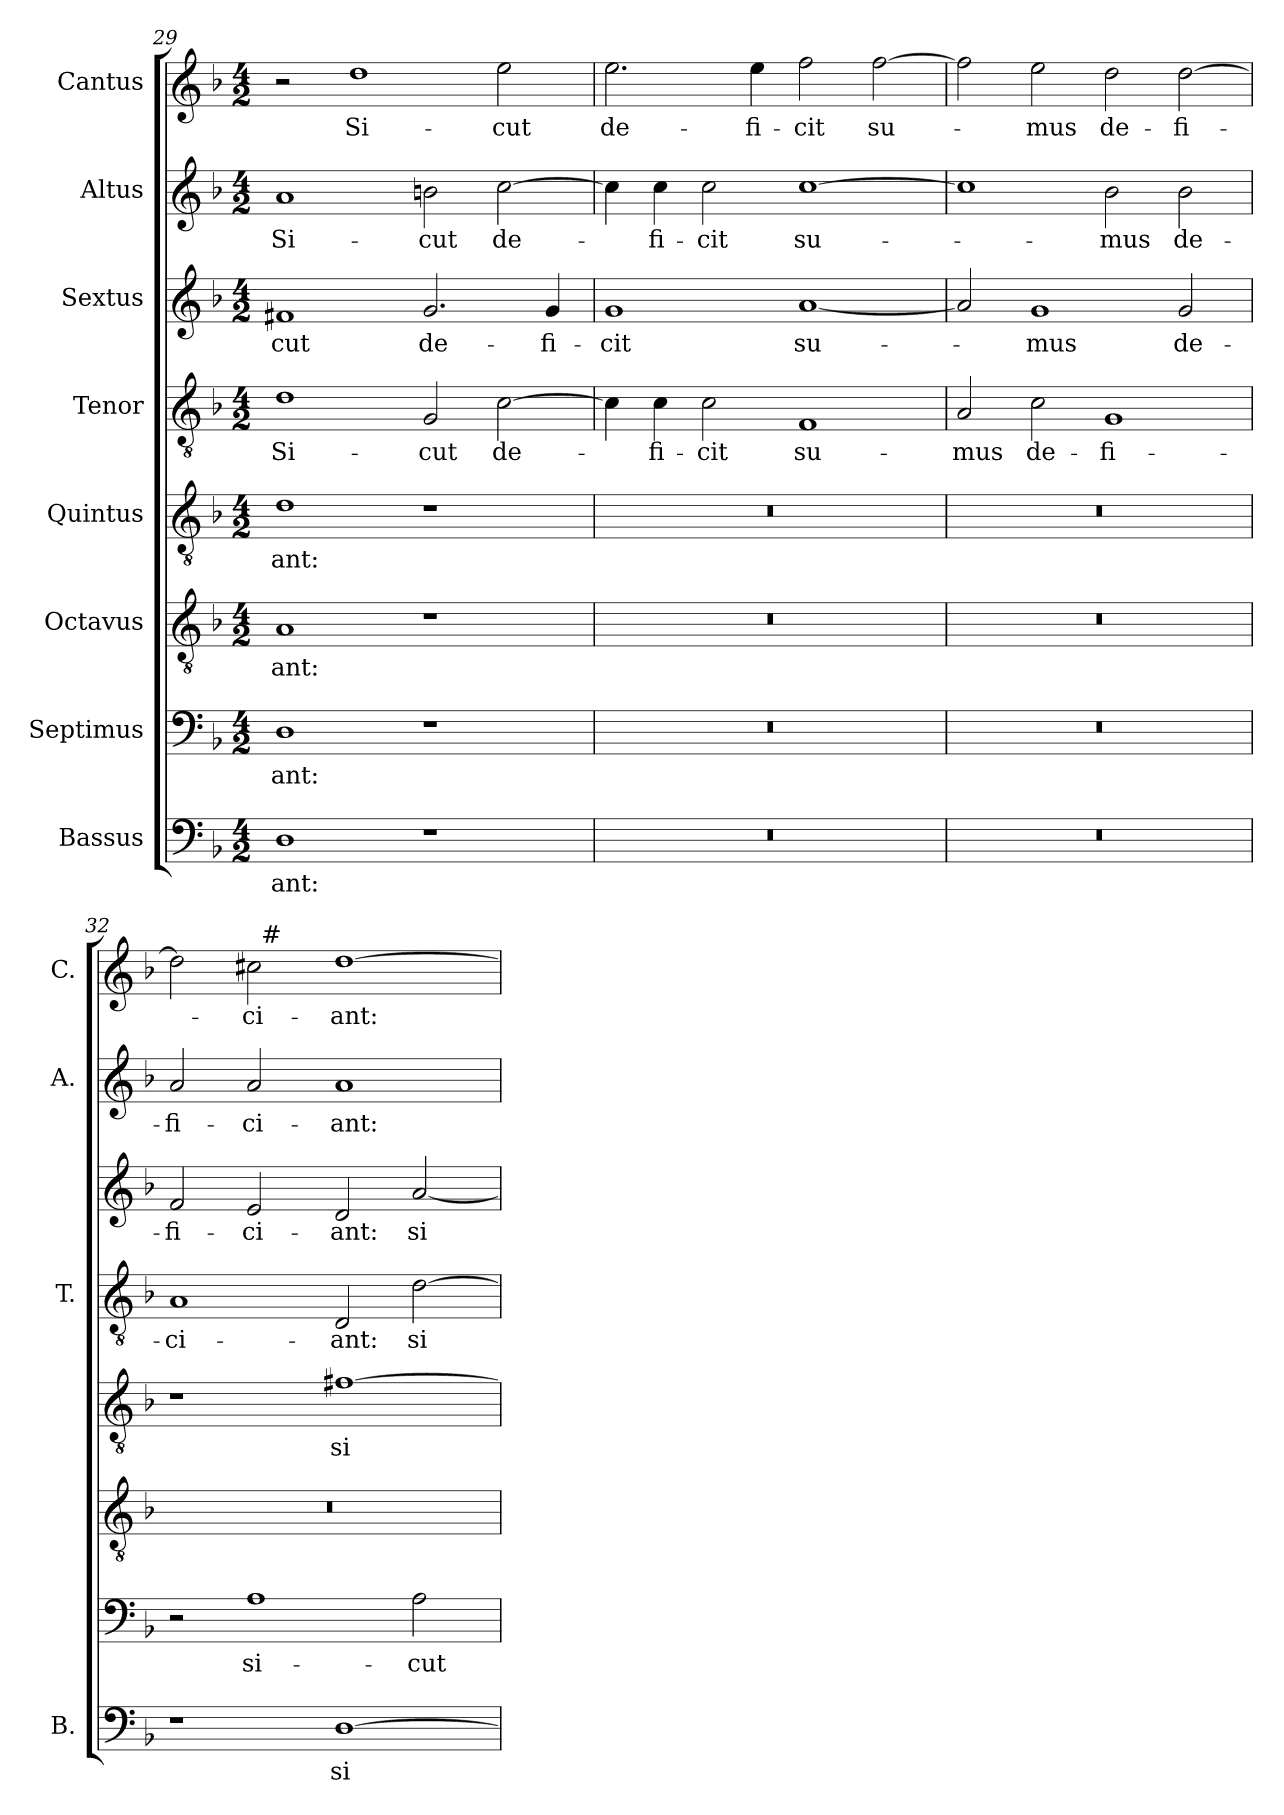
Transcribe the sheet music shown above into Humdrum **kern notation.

**kern	**text	**kern	**text	**kern	**text	**kern	**text	**kern	**text	**kern	**text	**kern	**text	**kern	**text
*part8	*part8	*part7	*part7	*part6	*part6	*part5	*part5	*part4	*part4	*part3	*part3	*part2	*part2	*part1	*part1
*staff8	*staff8	*staff7	*staff7	*staff6	*staff6	*staff5	*staff5	*staff4	*staff4	*staff3	*staff3	*staff2	*staff2	*staff1	*staff1
*I"Bassus	*	*I"Septimus	*	*I"Octavus	*	*I"Quintus	*	*I"Tenor	*	*I"Sextus	*	*I"Altus	*	*I"Cantus	*
*I'B.	*	*	*	*	*	*	*	*I'T.	*	*	*	*I'A.	*	*I'C.	*
*clefF4	*	*clefF4	*	*clefGv2	*	*clefGv2	*	*clefGv2	*	*clefG2	*	*clefG2	*	*clefG2	*
*	*	*	*	*ITrd7c12	*	*ITrd7c12	*	*ITrd7c12	*	*	*	*	*	*	*
*k[b-]	*	*k[b-]	*	*k[b-]	*	*k[b-]	*	*k[b-]	*	*k[b-]	*	*k[b-]	*	*k[b-]	*
*d:	*	*d:	*	*d:	*	*d:	*	*d:	*	*d:	*	*d:	*	*d:	*
*M4/2	*	*M4/2	*	*M4/2	*	*M4/2	*	*M4/2	*	*M4/2	*	*M4/2	*	*M4/2	*
=29	=29	=29	=29	=29	=29	=29	=29	=29	=29	=29	=29	=29	=29	=29	=29
!	!LO:LY:b	!	!LO:LY:b	!	!LO:LY:b	!	!LO:LY:b	!	!LO:LY:b	!	!LO:LY:b	!	!LO:LY:b	!	!
1D	-ant:	1D	-ant:	1AA	-ant:	1D	-ant:	1D	Si-	1f#X	-cut	1a	Si-	2r	.
!	!	!	!	!	!	!	!	!	!	!	!	!	!	!	!LO:LY:b
.	.	.	.	.	.	.	.	.	.	.	.	.	.	1dd	Si-
!	!	!	!	!	!	!	!	!	!LO:LY:b	!	!LO:LY:b	!	!LO:LY:b	!	!
1r	.	1r	.	1r	.	1r	.	2GG/	-cut	2.g/	de-	2bn\	-cut	.	.
!	!	!	!	!	!	!	!	!	!LO:LY:b	!	!	!	!LO:LY:b	!	!LO:LY:b
.	.	.	.	.	.	.	.	[>2C\	de-	.	.	[>2cc\	de-	2ee\	-cut
!	!	!	!	!	!	!	!	!	!	!	!LO:LY:b	!	!	!	!
.	.	.	.	.	.	.	.	.	.	4g/	-fi-	.	.	.	.
!!LO:PB:g=z
=30	=30	=30	=30	=30	=30	=30	=30	=30	=30	=30	=30	=30	=30	=30	=30
!LO:N:vis=1	!	!LO:N:vis=1	!	!LO:N:vis=1	!	!LO:N:vis=1	!	!	!	!	!LO:LY:b	!	!	!	!LO:LY:b
0r	.	0r	.	0r	.	0r	.	4C\]	.	1g	-cit	4cc\]	.	2.ee\	de-
!	!	!	!	!	!	!	!	!	!LO:LY:b	!	!	!	!LO:LY:b	!	!
.	.	.	.	.	.	.	.	4C\	-fi-	.	.	4cc\	-fi-	.	.
!	!	!	!	!	!	!	!	!	!LO:LY:b	!	!	!	!LO:LY:b	!	!
.	.	.	.	.	.	.	.	2C\	-cit	.	.	2cc\	-cit	.	.
!	!	!	!	!	!	!	!	!	!	!	!	!	!	!	!LO:LY:b
.	.	.	.	.	.	.	.	.	.	.	.	.	.	4ee\	-fi-
!	!	!	!	!	!	!	!	!	!LO:LY:b	!	!LO:LY:b	!	!LO:LY:b	!	!LO:LY:b
.	.	.	.	.	.	.	.	1FF	su-	[<1a	su-	[>1cc	su-	2ff\	-cit
!	!	!	!	!	!	!	!	!	!	!	!	!	!	!	!LO:LY:b
.	.	.	.	.	.	.	.	.	.	.	.	.	.	[>2ff\	su-
=31	=31	=31	=31	=31	=31	=31	=31	=31	=31	=31	=31	=31	=31	=31	=31
!LO:N:vis=1	!	!LO:N:vis=1	!	!LO:N:vis=1	!	!LO:N:vis=1	!	!	!LO:LY:b	!	!	!	!	!	!
0r	.	0r	.	0r	.	0r	.	2AA/	-mus	2a/]	.	1cc]	.	2ff\]	.
!	!	!	!	!	!	!	!	!	!LO:LY:b	!	!LO:LY:b	!	!	!	!LO:LY:b
.	.	.	.	.	.	.	.	2C\	de-	1g	-mus	.	.	2ee\	-mus
!	!	!	!	!	!	!	!	!	!LO:LY:b	!	!	!	!LO:LY:b	!	!LO:LY:b
.	.	.	.	.	.	.	.	1GG	-fi-	.	.	2b-\	-mus	2dd\	de-
!	!	!	!	!	!	!	!	!	!	!	!LO:LY:b	!	!LO:LY:b	!	!LO:LY:b
.	.	.	.	.	.	.	.	.	.	2g/	de-	2b-\	de-	[>2dd\	-fi-
=32	=32	=32	=32	=32	=32	=32	=32	=32	=32	=32	=32	=32	=32	=32	=32
!	!	!	!	!LO:N:vis=1	!	!	!	!	!LO:LY:b	!	!LO:LY:b	!	!LO:LY:b	!	!
*	*	*	*	*	*	*	*	*	*	*	*	*	*	*^	*
1r	.	2r	.	0r	.	1r	.	1AA	-ci-	2f/	-fi-	2a/	-fi-	2dd\]	2ryy	.
!	!	!	!LO:LY:b	!	!	!	!	!	!	!	!LO:LY:b	!	!LO:LY:b	!	!	!LO:LY:b
.	.	1A	si-	.	.	.	.	.	.	2e/	-ci-	2a/	-ci-	2cc#\	32ryy	-ci-
!	!	!	!	!	!	!	!	!	!	!	!	!	!	!	!LO:TX:a:t=#	!
.	.	.	.	.	.	.	.	.	.	.	.	.	.	.	1ryy	.
!	!LO:LY:b	!	!	!	!	!	!LO:LY:b	!	!LO:LY:b	!	!LO:LY:b	!	!LO:LY:b	!	!	!LO:LY:b
[>1D	si-	.	.	.	.	[>1F#X	si-	2DD/	-ant:	2d/	-ant:	1a	-ant:	[>1dd	.	-ant:
!	!	!	!LO:LY:b	!	!	!	!	!	!LO:LY:b	!	!LO:LY:b	!	!	!	!	!
.	.	2A\	-cut	.	.	.	.	[>2D\	si-	[<2a/	si-	.	.	.	.	.
.	.	.	.	.	.	.	.	.	.	.	.	.	.	.	4...ryy	.
*	*	*	*	*	*	*	*	*	*	*	*	*	*	*v	*v	*
=	=	=	=	=	=	=	=	=	=	=	=	=	=	=	=
*-	*-	*-	*-	*-	*-	*-	*-	*-	*-	*-	*-	*-	*-	*-	*-
